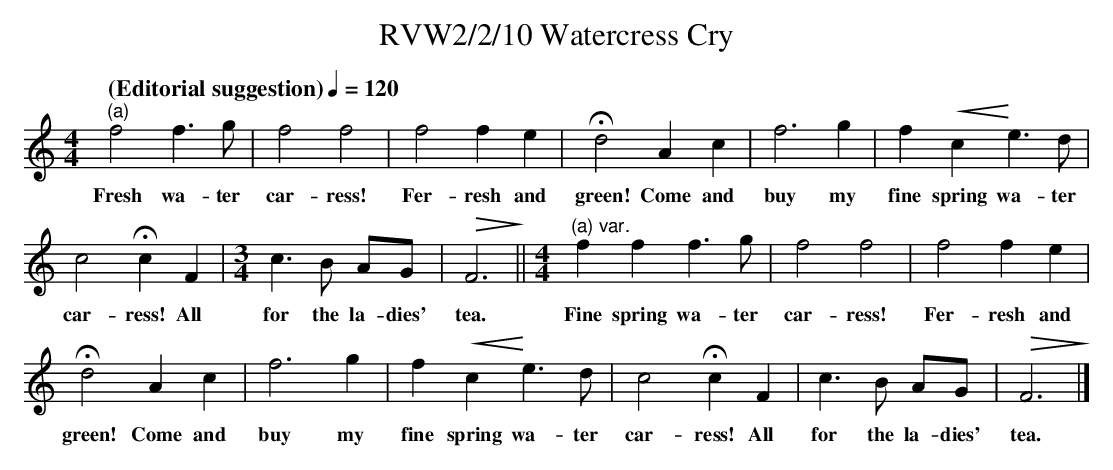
X:1
T:RVW2/2/10 Watercress Cry
L:1/4
Q: "(Editorial suggestion)" 1/4=120
M:4/4
K:C
"^(a)"f2 f3/2 g/2 | f2 f2 | f2 f e | Hd2 A c | f3 g | f !<(!c !<)! e3/2 d/2 |
w: Fresh wa-ter car-ress! Fer-resh and green! Come and buy my fine spring wa-ter
c2 Hc F | [M:3/4] c3/2 B/2 A/2G/2 | !>(!F3!>)!|| [M:4/4] "^(a) var."f f f3/2 g/2 |  f2 f2 | f2 f e|
w: car-ress! All for the la-dies' tea. Fine spring wa-ter car-ress! Fer-resh and
Hd2 A c | f3 g | f !<(!c !<)!e3/2 d/2 | c2 Hc F | c3/2 B/2 A/2G/2 | !>(!F3!>)!|]
w: green! Come and buy my fine spring wa-ter car-ress! All for the la-dies' tea.
